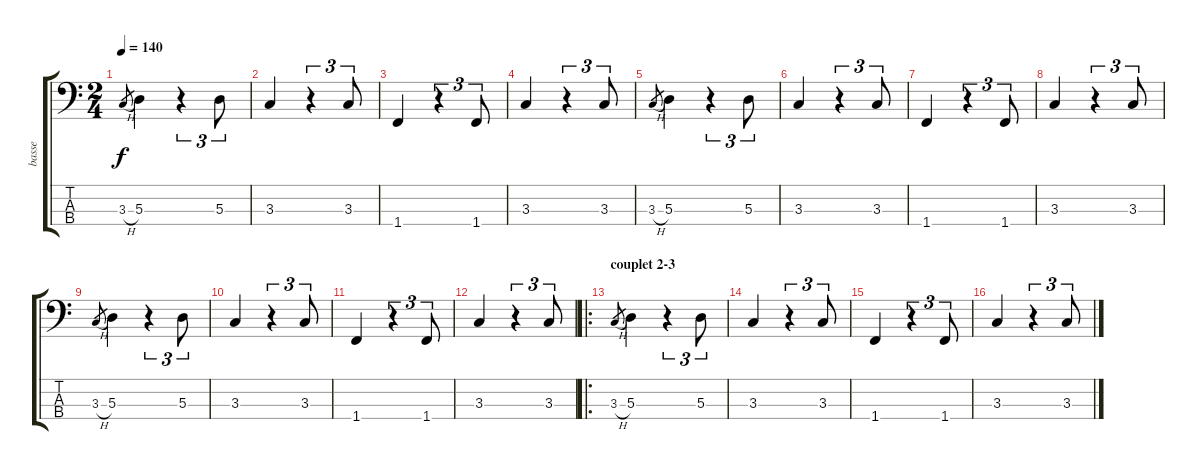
\track ("basse" "basse") {instrument electricbassfinger}
\staff {score tabs}
\tuning (G2 D2 A1 E1) {hide}
\ts (2 4)
\tempo 140
\clef f4
\ks c
3.3{h}.8{gr dy f} 5.3.4 r.4{tu (3 2)} 5.3.8{tu (3 2)} |
3.3.4 r.4{tu (3 2)} 3.3.8{tu (3 2)} |
1.4.4 r.4{tu (3 2)} 1.4.8{tu (3 2)} |
3.3.4 r.4{tu (3 2)} 3.3.8{tu (3 2)} |
3.3{h}.8{gr} 5.3.4 r.4{tu (3 2)} 5.3.8{tu (3 2)} |
3.3.4 r.4{tu (3 2)} 3.3.8{tu (3 2)} |
1.4.4 r.4{tu (3 2)} 1.4.8{tu (3 2)} |
3.3.4 r.4{tu (3 2)} 3.3.8{tu (3 2)} |
3.3{h}.8{gr} 5.3.4 r.4{tu (3 2)} 5.3.8{tu (3 2)} |
3.3.4 r.4{tu (3 2)} 3.3.8{tu (3 2)} |
1.4.4 r.4{tu (3 2)} 1.4.8{tu (3 2)} |
3.3.4 r.4{tu (3 2)} 3.3.8{tu (3 2)} |
\ro
\section ("" "couplet 2-3")
3.3{h}.8{gr} 5.3.4 r.4{tu (3 2)} 5.3.8{tu (3 2)} |
3.3.4 r.4{tu (3 2)} 3.3.8{tu (3 2)} |
1.4.4 r.4{tu (3 2)} 1.4.8{tu (3 2)} |
3.3.4 r.4{tu (3 2)} 3.3.8{tu (3 2)}
